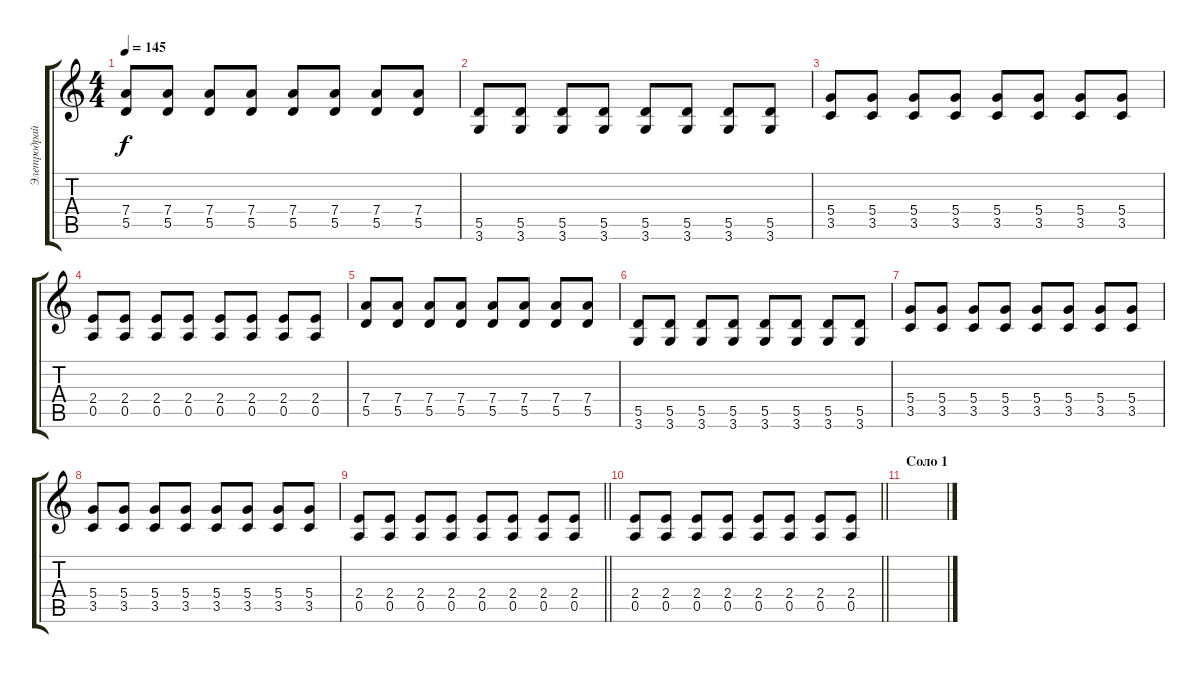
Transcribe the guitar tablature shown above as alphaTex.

\track ("Элетродрайв" "Элетродрай") {instrument distortionguitar}
\staff {score tabs}
\tuning (E4 B3 G3 D3 A2 E2) {hide}
\ts (4 4)
\tempo 145
\clef g2
\ks c
(7.4 5.5).8{dy f} (7.4 5.5).8 (7.4 5.5).8 (7.4 5.5).8 (7.4 5.5).8 (7.4 5.5).8 (7.4 5.5).8 (7.4 5.5).8 |
(5.5 3.6).8 (5.5 3.6).8 (5.5 3.6).8 (5.5 3.6).8 (5.5 3.6).8 (5.5 3.6).8 (5.5 3.6).8 (5.5 3.6).8 |
(5.4 3.5).8 (5.4 3.5).8 (5.4 3.5).8 (5.4 3.5).8 (5.4 3.5).8 (5.4 3.5).8 (5.4 3.5).8 (5.4 3.5).8 |
(2.4 0.5).8 (2.4 0.5).8 (2.4 0.5).8 (2.4 0.5).8 (2.4 0.5).8 (2.4 0.5).8 (2.4 0.5).8 (2.4 0.5).8 |
(7.4 5.5).8 (7.4 5.5).8 (7.4 5.5).8 (7.4 5.5).8 (7.4 5.5).8 (7.4 5.5).8 (7.4 5.5).8 (7.4 5.5).8 |
(5.5 3.6).8 (5.5 3.6).8 (5.5 3.6).8 (5.5 3.6).8 (5.5 3.6).8 (5.5 3.6).8 (5.5 3.6).8 (5.5 3.6).8 |
(5.4 3.5).8 (5.4 3.5).8 (5.4 3.5).8 (5.4 3.5).8 (5.4 3.5).8 (5.4 3.5).8 (5.4 3.5).8 (5.4 3.5).8 |
(5.4 3.5).8 (5.4 3.5).8 (5.4 3.5).8 (5.4 3.5).8 (5.4 3.5).8 (5.4 3.5).8 (5.4 3.5).8 (5.4 3.5).8 |
\barLineRight lightlight
(2.4 0.5).8 (2.4 0.5).8 (2.4 0.5).8 (2.4 0.5).8 (2.4 0.5).8 (2.4 0.5).8 (2.4 0.5).8 (2.4 0.5).8 |
\barLineRight lightlight
(2.4 0.5).8 (2.4 0.5).8 (2.4 0.5).8 (2.4 0.5).8 (2.4 0.5).8 (2.4 0.5).8 (2.4 0.5).8 (2.4 0.5).8 |
\section ("" "Соло 1")
